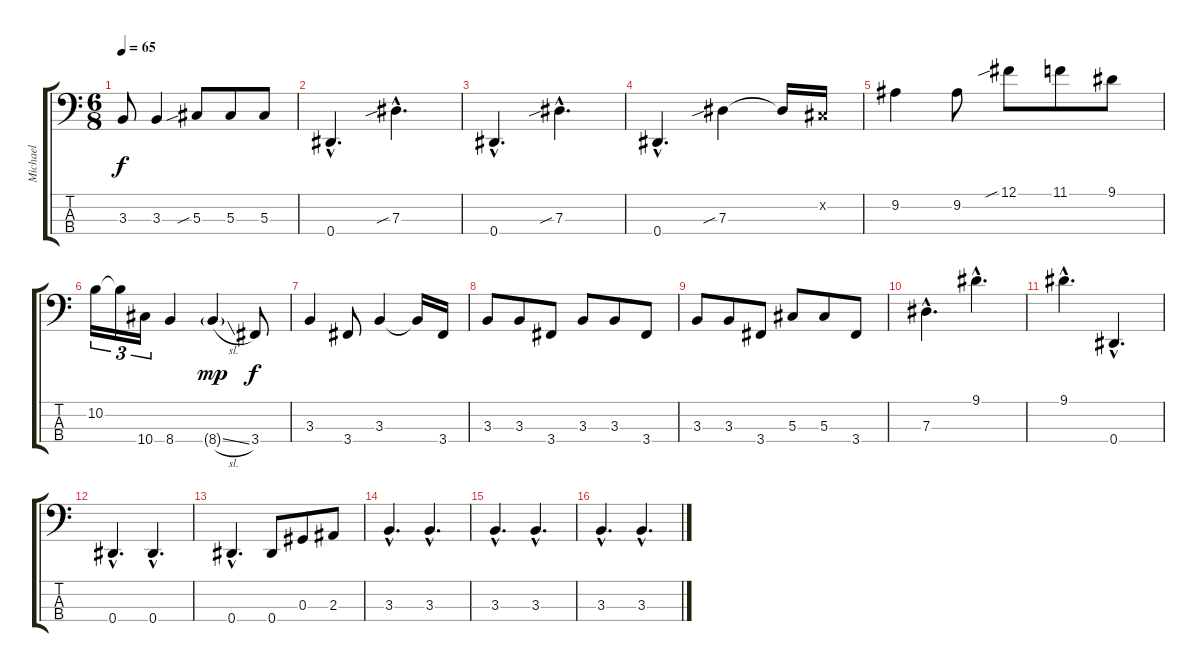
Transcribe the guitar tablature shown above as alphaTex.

\track ("Michael" "Michael") {instrument electricbassfinger}
\staff {score tabs}
\tuning (Gb2 Db2 Ab1 Eb1) {hide}
\ts (6 8)
\tempo 65
\clef f4
\ks c
3.3.8{dy f} 3.3.4 5.3{sib}.8 5.3.8 5.3.8 |
0.4{hac}.4{d} 7.3{sib hac}.4{d} |
0.4{hac}.4{d} 7.3{sib hac}.4{d} |
0.4{hac}.4{d} 7.3{sib}.4 7.3{t}.16 0.2{x}.16 |
9.2.4 9.2.8 12.1{sib}.8 11.1.8 9.1.8 |
10.2.16{tu (3 2)} 10.2{t}.16{tu (3 2)} 10.4.16{tu (3 2)} 8.4.4 8.4{sl g}.4{dy mp} 3.4.8{dy f} |
3.3.4 3.4.8 3.3.4 3.3{t}.16 3.4.16 |
3.3.8 3.3.8 3.4.8 3.3.8 3.3.8 3.4.8 |
3.3.8 3.3.8 3.4.8 5.3.8 5.3.8 3.4.8 |
7.3{hac}.4{d} 9.1{hac}.4{d} |
9.1{hac}.4{d} 0.4{hac}.4{d} |
0.4{hac}.4{d} 0.4{hac}.4{d} |
0.4{hac}.4{d} 0.4.8 0.3.8 2.3.8 |
3.3{hac}.4{d} 3.3{hac}.4{d} |
3.3{hac}.4{d} 3.3{hac}.4{d} |
3.3{hac}.4{d} 3.3{hac}.4{d}
